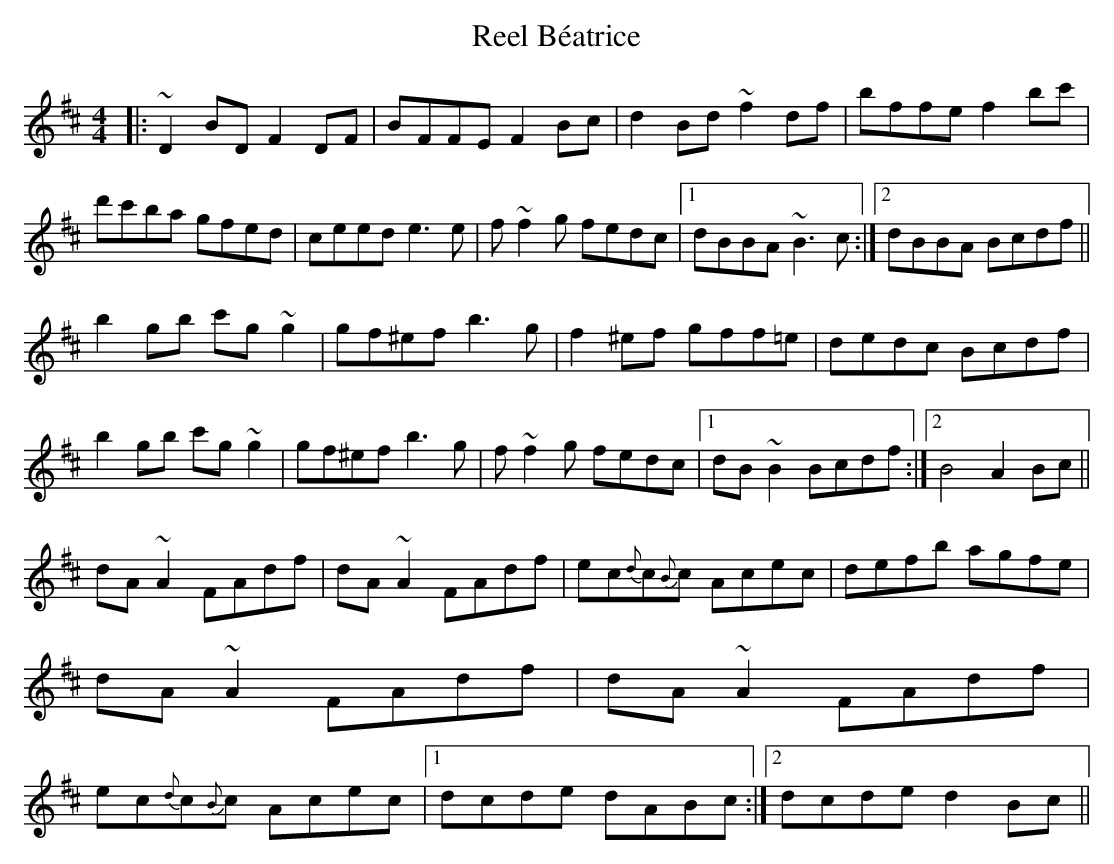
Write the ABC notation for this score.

X:1
T: Reel Béatrice
M: 4/4
L: 1/8
K: Bmin
|:~D2BD F2DF|BFFE F2 Bc|d2Bd ~f2df|bffe f2bc'|d'c'ba gfed|ceed e3e|f~f2g fedc|1 dBBA ~B3c:|2 dBBA Bcdf||
b2gb c'g~g2|gf^ef b3g|f2^ef gff=e|dedc Bcdf|b2gb c'g~g2|gf^ef b3g|f~f2g fedc|1 dB~B2 Bcdf:|2 B4 A2Bc||
dA~A2 FAdf|dA~A2 FAdf|ec{d}c{B}c Acec|defb agfe|dA~A2 FAdf|dA~A2 FAdf|ec{d}c{B}c Acec|1 dcde dABc:|2 dcde d2Bc||
